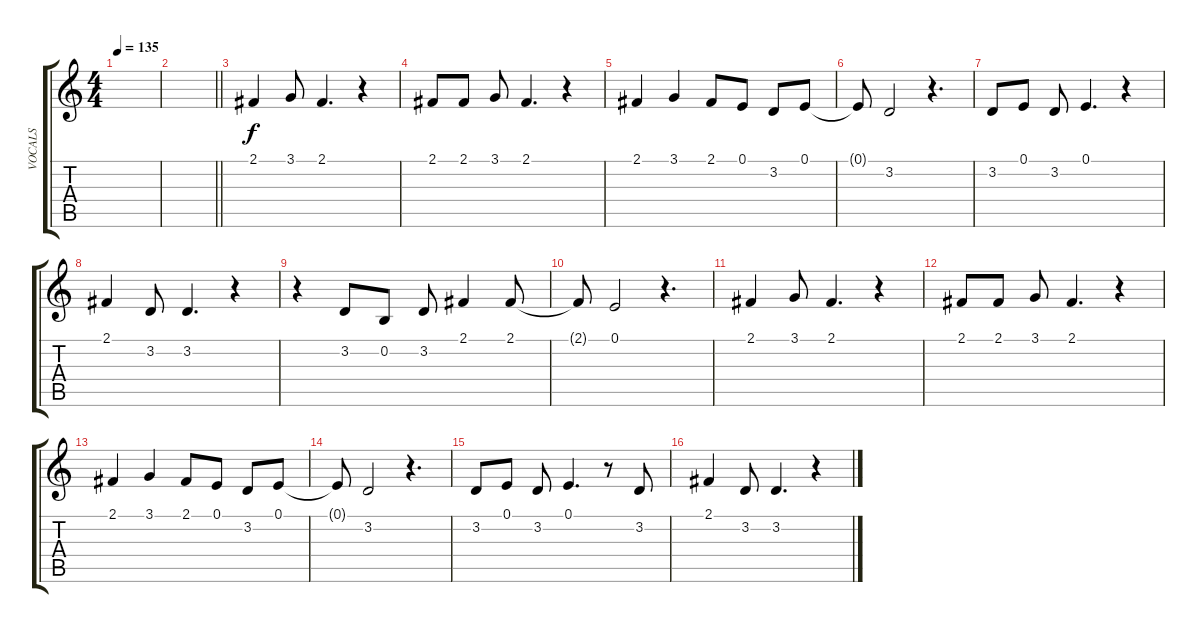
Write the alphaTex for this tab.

\track ("VOCALS" "VOCALS") {mute instrument acousticgrandpiano}
\staff {score tabs}
\tuning (E4 B3 G3 D3 A2 E2) {hide}
\ts (4 4)
\tempo 135
\clef g2
\ks c
|
\barLineRight lightlight
|
2.1.4{volume 16} 3.1.8 2.1.4{d} r.4 |
2.1.8 2.1.8 3.1.8 2.1.4{d} r.4 |
2.1.4 3.1.4 2.1.8 0.1.8 3.2.8 0.1.8 |
0.1{t}.8 3.2.2 r.4{d} |
3.2.8 0.1.8 3.2.8 0.1.4{d} r.4 |
2.1.4 3.2.8 3.2.4{d} r.4 |
r.4 3.2.8 0.2.8 3.2.8 2.1.4 2.1.8 |
2.1{t}.8 0.1.2 r.4{d} |
2.1.4 3.1.8 2.1.4{d} r.4 |
2.1.8 2.1.8 3.1.8 2.1.4{d} r.4 |
2.1.4 3.1.4 2.1.8 0.1.8 3.2.8 0.1.8 |
0.1{t}.8 3.2.2 r.4{d} |
3.2.8 0.1.8 3.2.8 0.1.4{d} r.8 3.2.8 |
2.1.4 3.2.8 3.2.4{d} r.4
